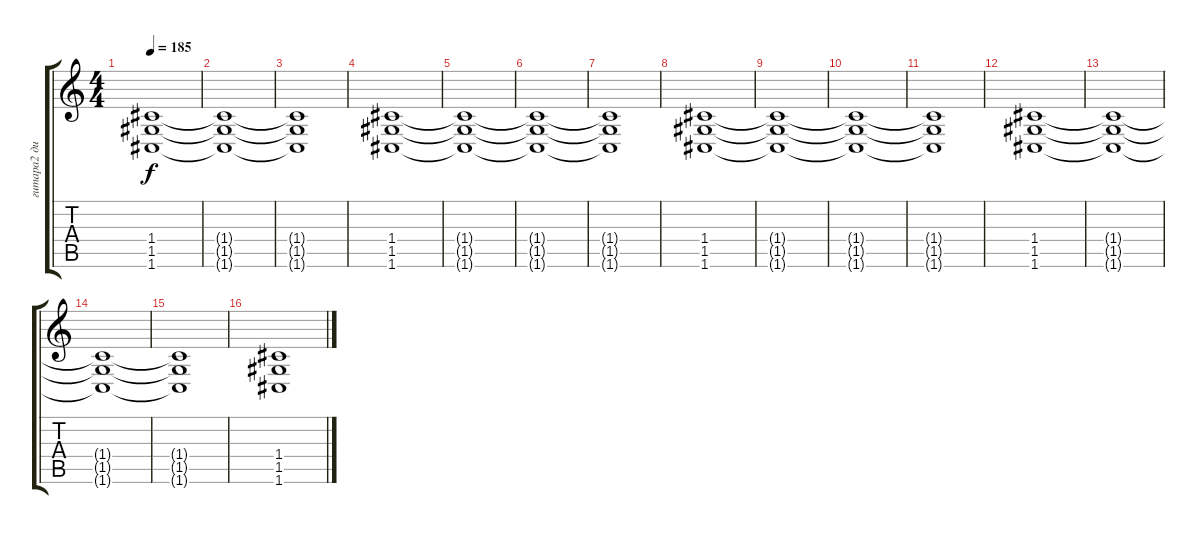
\track ("гитара2 дист" "гитара2 ди") {instrument overdrivenguitar}
\staff {score tabs}
\tuning (D4 A3 F3 C3 G2 C2) {hide}
\ts (4 4)
\tempo 185
\clef g2
\ks c
(1.4{t} 1.5{t} 1.6{t}).1{dy f} |
(1.4{t} 1.5{t} 1.6{t}).1 |
(1.4{t} 1.5{t} 1.6{t}).1 |
(1.4 1.5 1.6).1 |
(1.4{t} 1.5{t} 1.6{t}).1 |
(1.4{t} 1.5{t} 1.6{t}).1 |
(1.4{t} 1.5{t} 1.6{t}).1 |
(1.4 1.5 1.6).1 |
(1.4{t} 1.5{t} 1.6{t}).1 |
(1.4{t} 1.5{t} 1.6{t}).1 |
(1.4{t} 1.5{t} 1.6{t}).1 |
(1.4 1.5 1.6).1 |
(1.4{t} 1.5{t} 1.6{t}).1 |
(1.4{t} 1.5{t} 1.6{t}).1 |
(1.4{t} 1.5{t} 1.6{t}).1 |
(1.4 1.5 1.6).1
